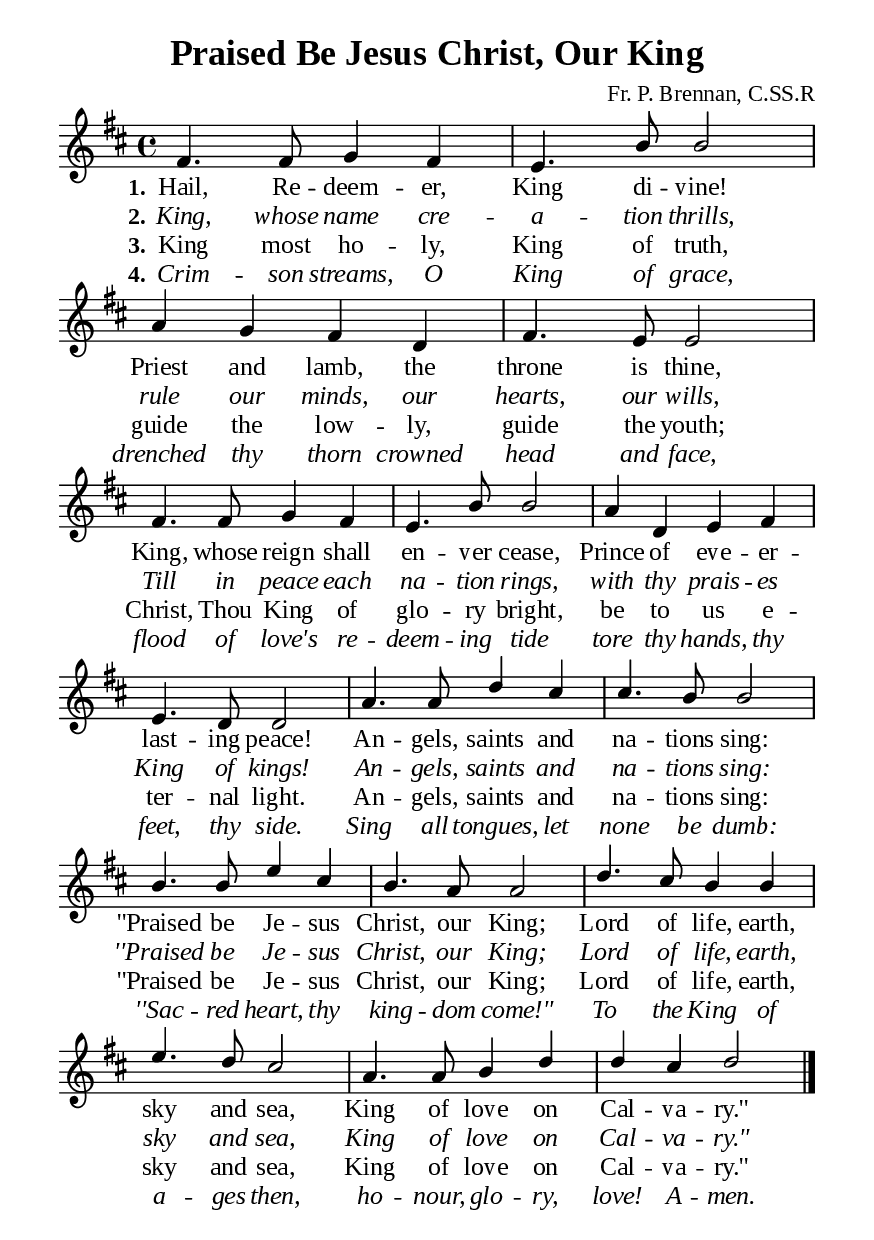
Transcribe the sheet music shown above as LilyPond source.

\version "2.18.2"

\header {
  title = "Praised Be Jesus Christ, Our King"
  composer = "Fr. P. Brennan, C.SS.R"
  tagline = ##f
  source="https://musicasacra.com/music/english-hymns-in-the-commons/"
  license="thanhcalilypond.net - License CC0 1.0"
}

global= {
  \key d \major
  \time 4/4
  \override Score.BarNumber.break-visibility = ##(#f #f #f)
}

\paper {
  #(set-paper-size "a5")
  top-margin = 5\mm
  bottom-marign = 10\mm
  left-margin = 10\mm
  right-margin = 10\mm
  indent = #0
  #(define fonts
	 (make-pango-font-tree "Liberation Serif"
	 		       "Liberation Serif"
			       "Liberation Serif"
			       (/ 20 20)))
  page-count = #1
}

printItalic = \with {
  \override LyricText.font-shape = #'italic
}

% Verse music
musicVerseSoprano = \relative c' {
  %{	01	%} fis4. fis8 g4 fis |
  %{	02	%} e4. b'8 b2 |
  %{	03	%} a4 g fis d |
  %{	04	%} fis4. e8 e2 |
  %{	05	%} fis4. fis8 g4 fis |
  %{	06	%} e4. b'8 b2 |
  %{	07	%} a4 d, e fis |
  %{	08	%} e4. d8 d2 |
  %{	09	%} a'4. a8 d4 cis |
  %{	10	%} cis4. b8 b2 |
  %{	11	%} b4. b8 e4 cis |
  %{	12	%} b4. a8 a2 |
  %{	13	%} d4. cis8 b4 b |
  %{	14	%} e4. d8 cis2 |
  %{	15	%} a4. a8 b4 d |
  %{	16	%} d cis d2 \bar "|."
}

% Verse lyrics
verseOne = \lyricmode {
  \set stanza = #"1."
  Hail, Re -- deem -- er, King di -- vine! Priest and lamb, the throne is thine,
  King, whose reign shall en -- ver cease, Prince of eve -- er -- last -- ing peace!
  An -- gels, saints and na -- tions sing:
  ''Praised be Je -- sus Christ, our King;
  Lord of life, earth, sky and sea,
  King of love on Cal -- va -- ry.''
}

verseTwo = \lyricmode {
  \set stanza = #"2."
  King, whose name cre -- a -- tion thrills, rule our minds, our hearts, our wills,
  Till in peace each na -- tion rings, with thy prais -- es King of kings!
  An -- gels, saints and na -- tions sing:
  ''Praised be Je -- sus Christ, our King;
  Lord of life, earth, sky and sea,
  King of love on Cal -- va -- ry.''
}

verseThree = \lyricmode {
  \set stanza = #"3."
  King most ho -- ly, King of truth, guide the low -- ly,
  guide the youth; Christ, Thou King of glo -- ry bright,
  be to us e -- ter -- nal light.
  An -- gels, saints and na -- tions sing:
  ''Praised be Je -- sus Christ, our King;
  Lord of life, earth, sky and sea,
  King of love on Cal -- va -- ry.''
}

verseFour = \lyricmode {
  \set stanza = #"4."
  Crim -- son streams, O King of grace, drenched thy thorn crowned head and face,
  flood of love's re -- deem -- ing tide tore thy hands,
  thy feet, thy side.
  Sing all tongues, let none be dumb:
  ''Sac -- red heart, thy king -- dom come!''
  To the King of a -- ges then, ho -- nour, glo -- ry, love! A -- men.
}

% Layout
\score {
    \new ChoirStaff <<
      \new Staff <<
        \clef "treble"
        \new Voice = "sopranos" { \global \stemUp \slurUp \musicVerseSoprano }
      >>
      \new Lyrics \lyricsto sopranos \verseOne
      \new Lyrics \printItalic \lyricsto sopranos \verseTwo
      \new Lyrics \lyricsto sopranos \verseThree
      \new Lyrics \printItalic \lyricsto sopranos \verseFour
    >>
}
